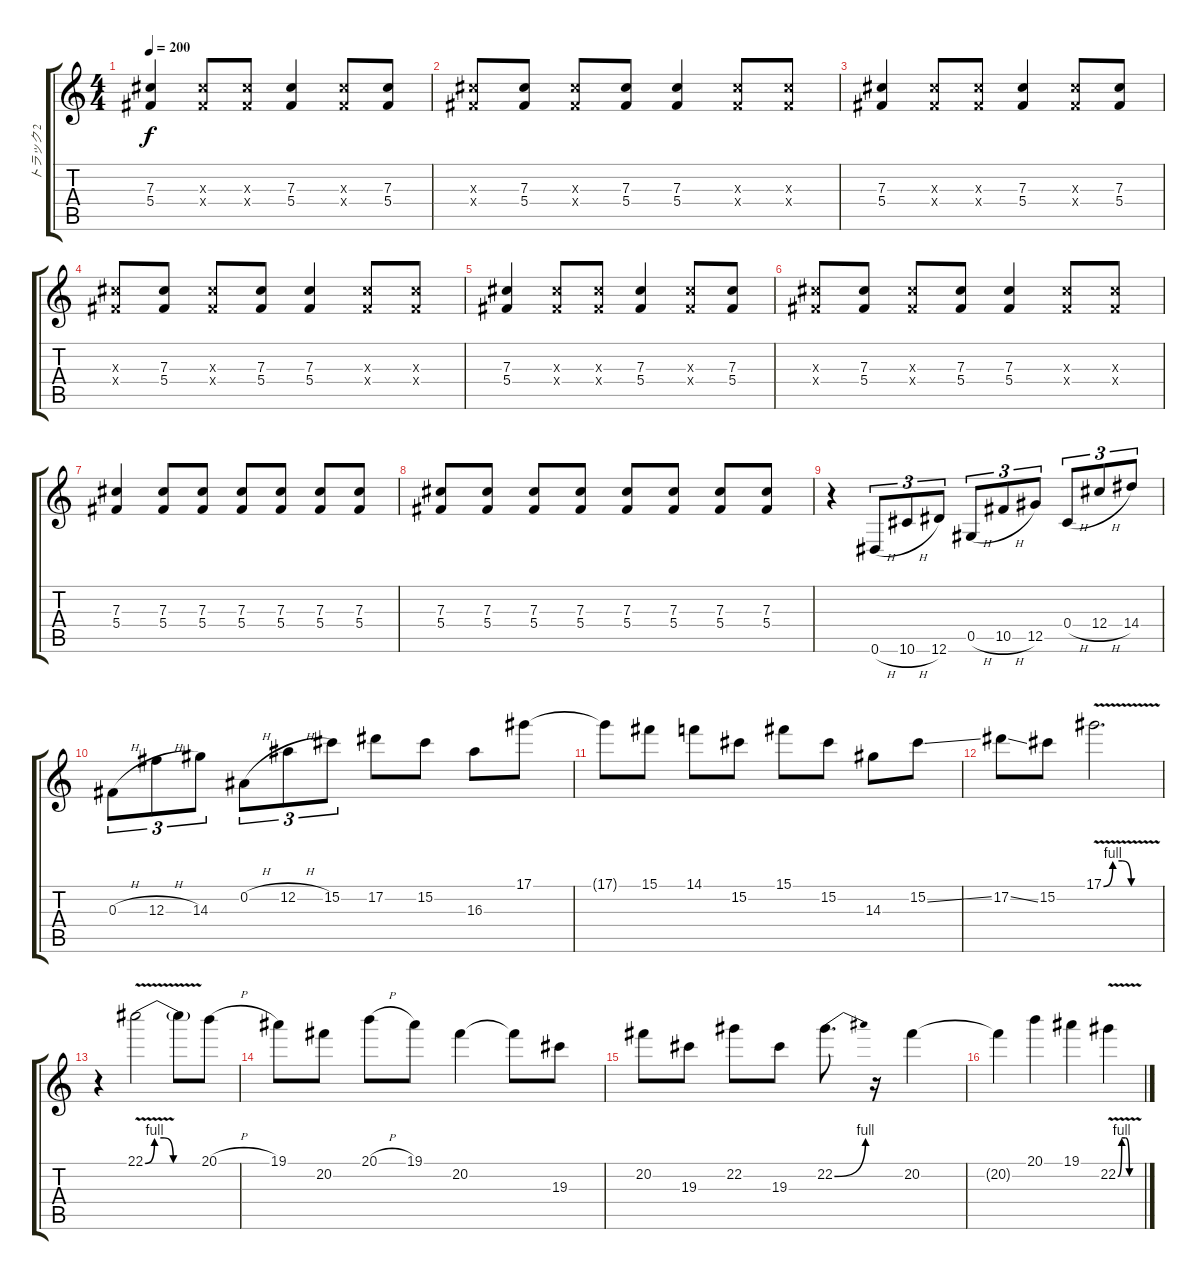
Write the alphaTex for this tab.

\track ("トラック 2" "トラック 2") {instrument acousticguitarsteel}
\staff {score tabs}
\tuning (Eb4 Bb3 Gb3 Db3 Ab2 Eb2) {hide}
\ts (4 4)
\tempo 200
\clef g2
\ks c
(7.3 5.4).4{dy f} (7.3{x} 5.4{x}).8 (7.3{x} 5.4{x}).8 (7.3 5.4).4 (7.3{x} 5.4{x}).8 (7.3 5.4).8 |
(7.3{x} 5.4{x}).8 (7.3 5.4).8 (7.3{x} 5.4{x}).8 (7.3 5.4).8 (7.3 5.4).4 (7.3{x} 5.4{x}).8 (7.3{x} 5.4{x}).8 |
(7.3 5.4).4 (7.3{x} 5.4{x}).8 (7.3{x} 5.4{x}).8 (7.3 5.4).4 (7.3{x} 5.4{x}).8 (7.3 5.4).8 |
(7.3{x} 5.4{x}).8 (7.3 5.4).8 (7.3{x} 5.4{x}).8 (7.3 5.4).8 (7.3 5.4).4 (7.3{x} 5.4{x}).8 (7.3{x} 5.4{x}).8 |
(7.3 5.4).4 (7.3{x} 5.4{x}).8 (7.3{x} 5.4{x}).8 (7.3 5.4).4 (7.3{x} 5.4{x}).8 (7.3 5.4).8 |
(7.3{x} 5.4{x}).8 (7.3 5.4).8 (7.3{x} 5.4{x}).8 (7.3 5.4).8 (7.3 5.4).4 (7.3{x} 5.4{x}).8 (7.3{x} 5.4{x}).8 |
(7.3 5.4).4 (7.3 5.4).8 (7.3 5.4).8 (7.3 5.4).8 (7.3 5.4).8 (7.3 5.4).8 (7.3 5.4).8 |
(7.3 5.4).8 (7.3 5.4).8 (7.3 5.4).8 (7.3 5.4).8 (7.3 5.4).8 (7.3 5.4).8 (7.3 5.4).8 (7.3 5.4).8 |
r.4 0.6{h}.8{tu (3 2)} 10.6{h}.8{tu (3 2)} 12.6.8{tu (3 2)} 0.5{h}.8{tu (3 2)} 10.5{h}.8{tu (3 2)} 12.5.8{tu (3 2)} 0.4{h}.8{tu (3 2)} 12.4{h}.8{tu (3 2)} 14.4.8{tu (3 2)} |
0.3{h}.8{tu (3 2)} 12.3{h}.8{tu (3 2)} 14.3.8{tu (3 2)} 0.2{h}.8{tu (3 2)} 12.2{h}.8{tu (3 2)} 15.2.8{tu (3 2)} 17.2.8 15.2.8 16.3.8 17.1.8 |
17.1{t}.8 15.1.8 14.1.8 15.2.8 15.1.8 15.2.8 14.3.8 15.2{ss}.8 |
17.2{ss}.8 15.2.8 17.1{be (custom 0 0 10 4 20 4 30 0 60 0) v}.2{d} |
r.4 22.1{be (custom 0 0 10 4 20 4 30 0 60 0) v}.2 22.1{t}.8 20.1{h}.8 |
19.1.8 20.2.8 20.1{h}.8 19.1.8 20.2.4 20.2{t}.8 19.3.8 |
20.2.8 19.3.8 22.2.8 19.3.8 22.2{be (bend 0 0 60 4)}.8{d} r.16 20.2.4 |
20.2{t}.4 20.1.4 19.1.4 22.2{be (custom 0 0 10 4 20 4 30 0 60 0) v}.4
